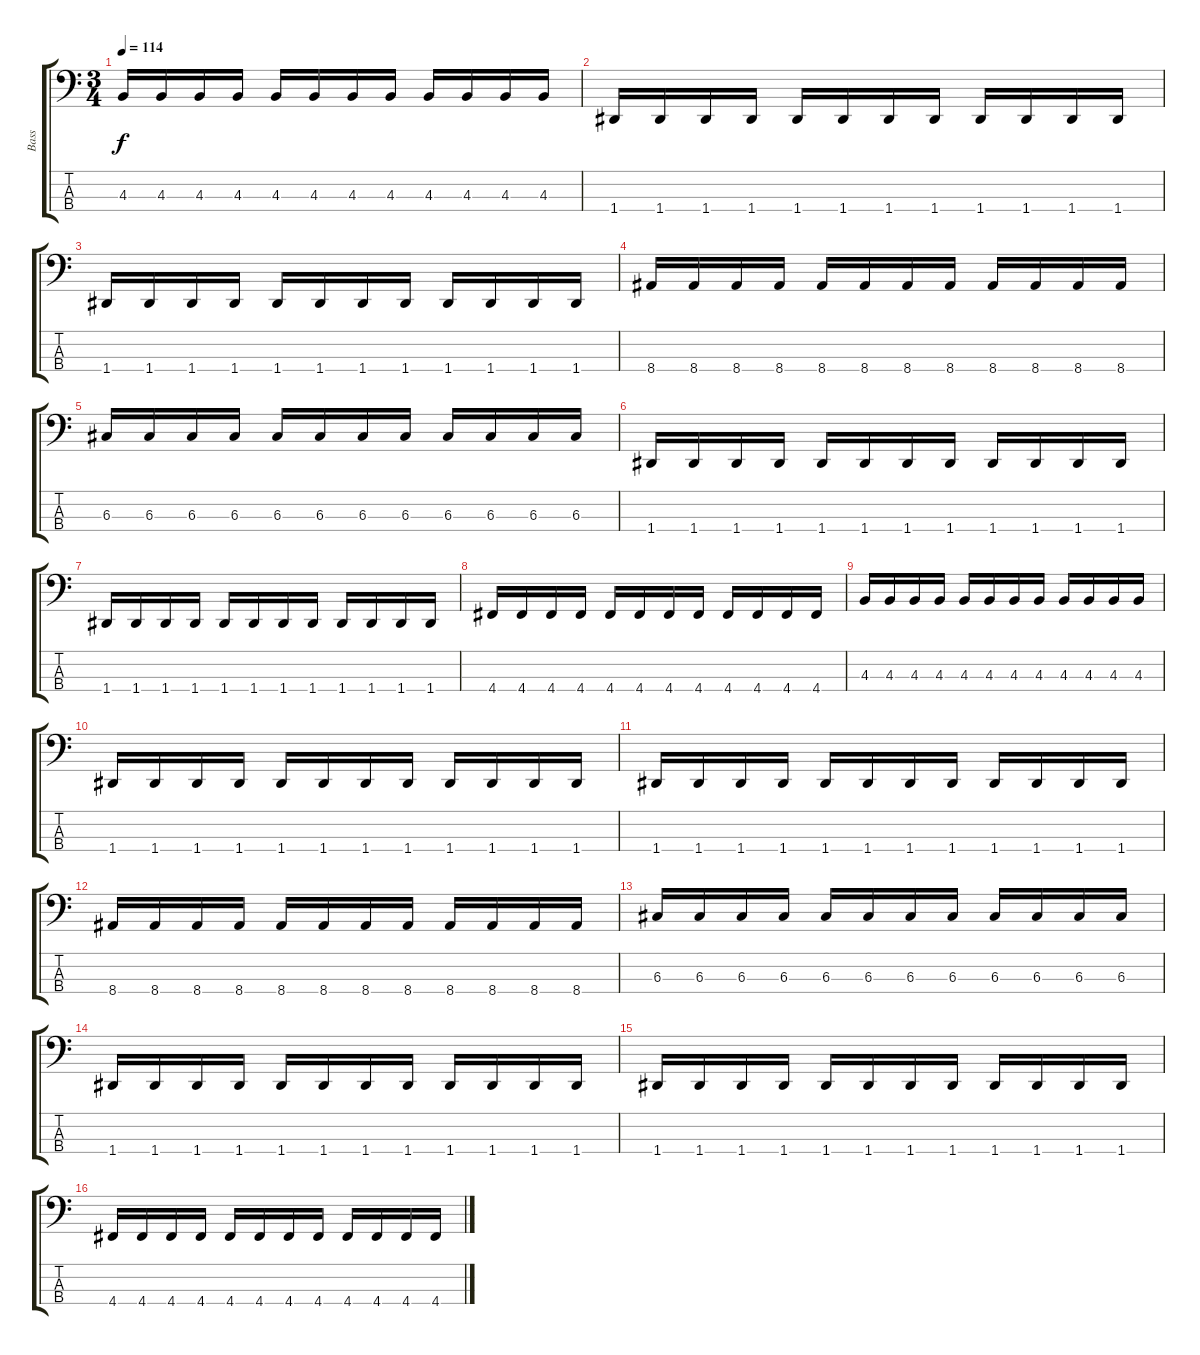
\track ("Bass" "Bass") {instrument electricbassfinger}
\staff {score tabs}
\tuning (F2 C2 G1 D1) {hide}
\ts (3 4)
\tempo 114
\clef f4
\ks c
4.3.16{dy f} 4.3.16 4.3.16 4.3.16 4.3.16 4.3.16 4.3.16 4.3.16 4.3.16 4.3.16 4.3.16 4.3.16 |
1.4.16 1.4.16 1.4.16 1.4.16 1.4.16 1.4.16 1.4.16 1.4.16 1.4.16 1.4.16 1.4.16 1.4.16 |
1.4.16 1.4.16 1.4.16 1.4.16 1.4.16 1.4.16 1.4.16 1.4.16 1.4.16 1.4.16 1.4.16 1.4.16 |
8.4.16 8.4.16 8.4.16 8.4.16 8.4.16 8.4.16 8.4.16 8.4.16 8.4.16 8.4.16 8.4.16 8.4.16 |
6.3.16 6.3.16 6.3.16 6.3.16 6.3.16 6.3.16 6.3.16 6.3.16 6.3.16 6.3.16 6.3.16 6.3.16 |
1.4.16 1.4.16 1.4.16 1.4.16 1.4.16 1.4.16 1.4.16 1.4.16 1.4.16 1.4.16 1.4.16 1.4.16 |
1.4.16 1.4.16 1.4.16 1.4.16 1.4.16 1.4.16 1.4.16 1.4.16 1.4.16 1.4.16 1.4.16 1.4.16 |
4.4.16 4.4.16 4.4.16 4.4.16 4.4.16 4.4.16 4.4.16 4.4.16 4.4.16 4.4.16 4.4.16 4.4.16 |
4.3.16 4.3.16 4.3.16 4.3.16 4.3.16 4.3.16 4.3.16 4.3.16 4.3.16 4.3.16 4.3.16 4.3.16 |
1.4.16 1.4.16 1.4.16 1.4.16 1.4.16 1.4.16 1.4.16 1.4.16 1.4.16 1.4.16 1.4.16 1.4.16 |
1.4.16 1.4.16 1.4.16 1.4.16 1.4.16 1.4.16 1.4.16 1.4.16 1.4.16 1.4.16 1.4.16 1.4.16 |
8.4.16 8.4.16 8.4.16 8.4.16 8.4.16 8.4.16 8.4.16 8.4.16 8.4.16 8.4.16 8.4.16 8.4.16 |
6.3.16 6.3.16 6.3.16 6.3.16 6.3.16 6.3.16 6.3.16 6.3.16 6.3.16 6.3.16 6.3.16 6.3.16 |
1.4.16 1.4.16 1.4.16 1.4.16 1.4.16 1.4.16 1.4.16 1.4.16 1.4.16 1.4.16 1.4.16 1.4.16 |
1.4.16 1.4.16 1.4.16 1.4.16 1.4.16 1.4.16 1.4.16 1.4.16 1.4.16 1.4.16 1.4.16 1.4.16 |
4.4.16 4.4.16 4.4.16 4.4.16 4.4.16 4.4.16 4.4.16 4.4.16 4.4.16 4.4.16 4.4.16 4.4.16
